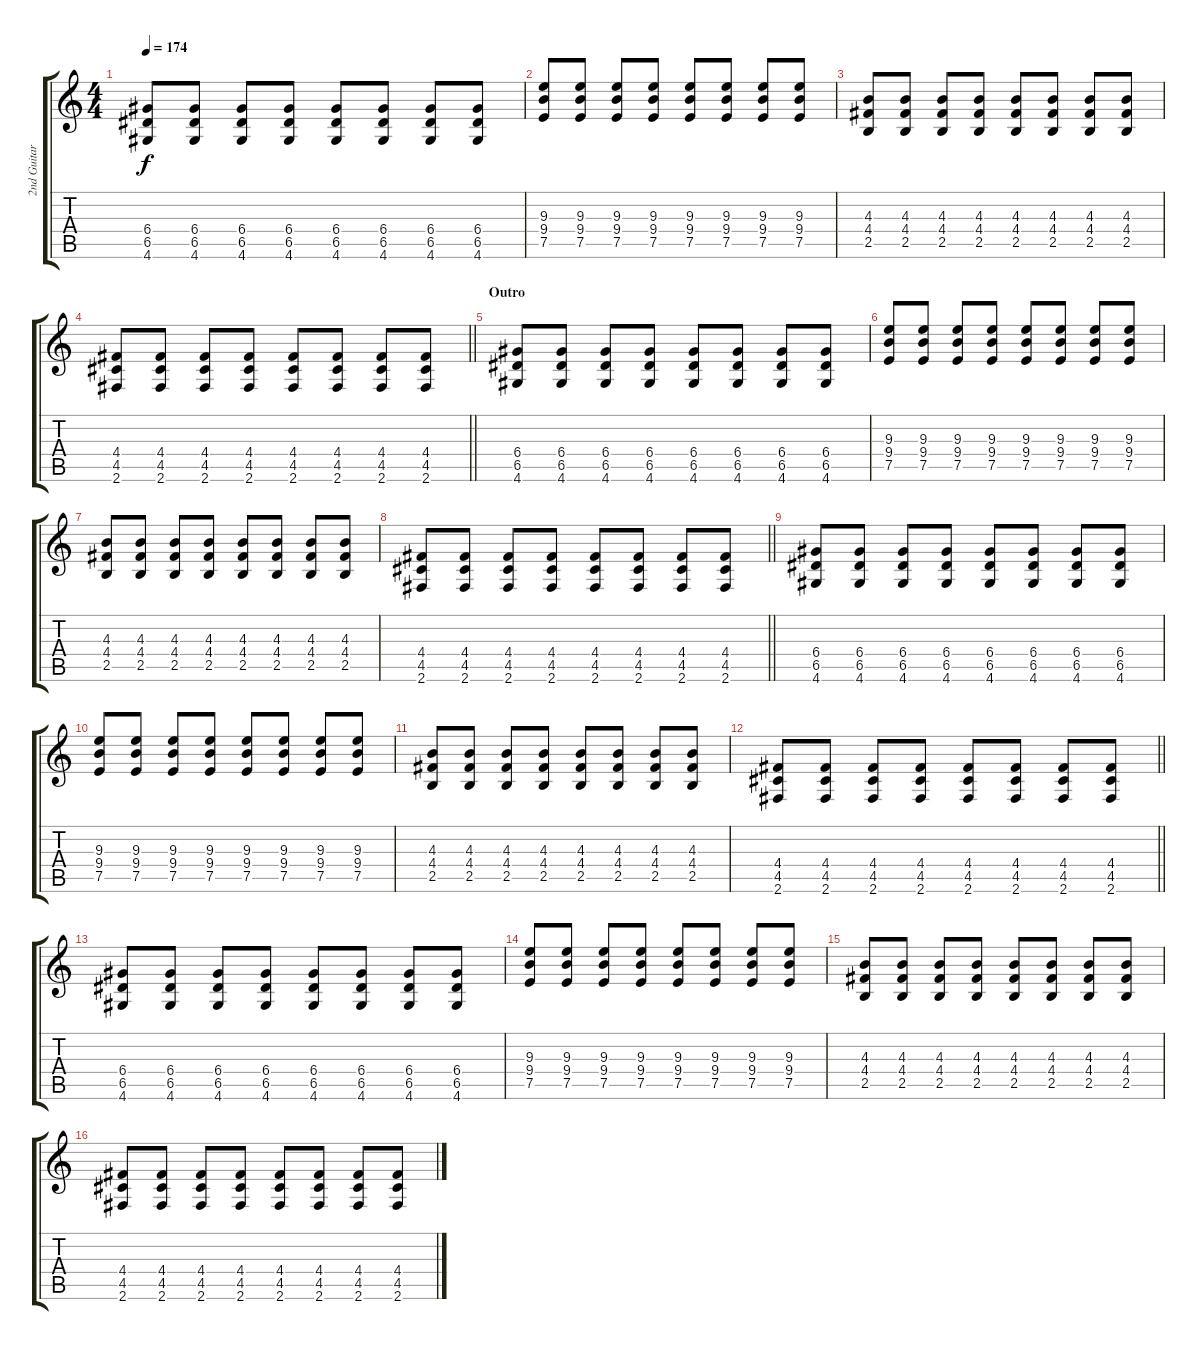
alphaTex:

\track ("2nd Guitar" "2nd Guitar") {instrument overdrivenguitar}
\staff {score tabs}
\tuning (E4 B3 G3 D3 A2 E2) {hide}
\ts (4 4)
\tempo 174
\clef g2
\ks c
(6.4 6.5 4.6).8{dy f} (6.4 6.5 4.6).8 (6.4 6.5 4.6).8 (6.4 6.5 4.6).8 (6.4 6.5 4.6).8 (6.4 6.5 4.6).8 (6.4 6.5 4.6).8 (6.4 6.5 4.6).8 |
(9.3 9.4 7.5).8 (9.3 9.4 7.5).8 (9.3 9.4 7.5).8 (9.3 9.4 7.5).8 (9.3 9.4 7.5).8 (9.3 9.4 7.5).8 (9.3 9.4 7.5).8 (9.3 9.4 7.5).8 |
(4.3 4.4 2.5).8 (4.3 4.4 2.5).8 (4.3 4.4 2.5).8 (4.3 4.4 2.5).8 (4.3 4.4 2.5).8 (4.3 4.4 2.5).8 (4.3 4.4 2.5).8 (4.3 4.4 2.5).8 |
\barLineRight lightlight
(4.4 4.5 2.6).8 (4.4 4.5 2.6).8 (4.4 4.5 2.6).8 (4.4 4.5 2.6).8 (4.4 4.5 2.6).8 (4.4 4.5 2.6).8 (4.4 4.5 2.6).8 (4.4 4.5 2.6).8 |
\section ("" "Outro")
(6.4 6.5 4.6).8 (6.4 6.5 4.6).8 (6.4 6.5 4.6).8 (6.4 6.5 4.6).8 (6.4 6.5 4.6).8 (6.4 6.5 4.6).8 (6.4 6.5 4.6).8 (6.4 6.5 4.6).8 |
(9.3 9.4 7.5).8 (9.3 9.4 7.5).8 (9.3 9.4 7.5).8 (9.3 9.4 7.5).8 (9.3 9.4 7.5).8 (9.3 9.4 7.5).8 (9.3 9.4 7.5).8 (9.3 9.4 7.5).8 |
(4.3 4.4 2.5).8 (4.3 4.4 2.5).8 (4.3 4.4 2.5).8 (4.3 4.4 2.5).8 (4.3 4.4 2.5).8 (4.3 4.4 2.5).8 (4.3 4.4 2.5).8 (4.3 4.4 2.5).8 |
\barLineRight lightlight
(4.4 4.5 2.6).8 (4.4 4.5 2.6).8 (4.4 4.5 2.6).8 (4.4 4.5 2.6).8 (4.4 4.5 2.6).8 (4.4 4.5 2.6).8 (4.4 4.5 2.6).8 (4.4 4.5 2.6).8 |
(6.4 6.5 4.6).8 (6.4 6.5 4.6).8 (6.4 6.5 4.6).8 (6.4 6.5 4.6).8 (6.4 6.5 4.6).8 (6.4 6.5 4.6).8 (6.4 6.5 4.6).8 (6.4 6.5 4.6).8 |
(9.3 9.4 7.5).8 (9.3 9.4 7.5).8 (9.3 9.4 7.5).8 (9.3 9.4 7.5).8 (9.3 9.4 7.5).8 (9.3 9.4 7.5).8 (9.3 9.4 7.5).8 (9.3 9.4 7.5).8 |
(4.3 4.4 2.5).8 (4.3 4.4 2.5).8 (4.3 4.4 2.5).8 (4.3 4.4 2.5).8 (4.3 4.4 2.5).8 (4.3 4.4 2.5).8 (4.3 4.4 2.5).8 (4.3 4.4 2.5).8 |
\barLineRight lightlight
(4.4 4.5 2.6).8 (4.4 4.5 2.6).8 (4.4 4.5 2.6).8 (4.4 4.5 2.6).8 (4.4 4.5 2.6).8 (4.4 4.5 2.6).8 (4.4 4.5 2.6).8 (4.4 4.5 2.6).8 |
(6.4 6.5 4.6).8 (6.4 6.5 4.6).8 (6.4 6.5 4.6).8 (6.4 6.5 4.6).8 (6.4 6.5 4.6).8 (6.4 6.5 4.6).8 (6.4 6.5 4.6).8 (6.4 6.5 4.6).8 |
(9.3 9.4 7.5).8 (9.3 9.4 7.5).8 (9.3 9.4 7.5).8 (9.3 9.4 7.5).8 (9.3 9.4 7.5).8 (9.3 9.4 7.5).8 (9.3 9.4 7.5).8 (9.3 9.4 7.5).8 |
(4.3 4.4 2.5).8 (4.3 4.4 2.5).8 (4.3 4.4 2.5).8 (4.3 4.4 2.5).8 (4.3 4.4 2.5).8 (4.3 4.4 2.5).8 (4.3 4.4 2.5).8 (4.3 4.4 2.5).8 |
(4.4 4.5 2.6).8 (4.4 4.5 2.6).8 (4.4 4.5 2.6).8 (4.4 4.5 2.6).8 (4.4 4.5 2.6).8 (4.4 4.5 2.6).8 (4.4 4.5 2.6).8 (4.4 4.5 2.6).8
